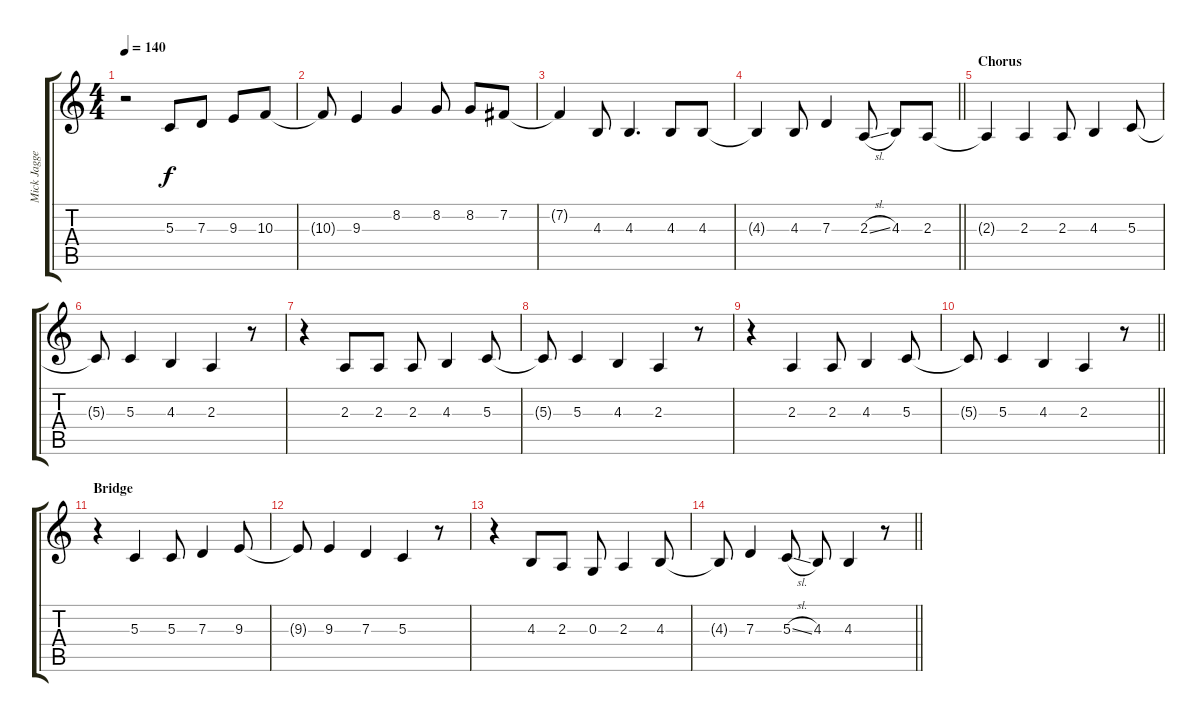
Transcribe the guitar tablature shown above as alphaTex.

\track ("Mick Jagger" "Mick Jagge") {instrument trombone}
\staff {score tabs}
\tuning (E4 B3 G3 D3 A2 E2) {hide}
\ts (4 4)
\tempo 140
\clef g2
\ks c
r.2{dy f} 5.3.8 7.3.8 9.3.8 10.3.8 |
10.3{t}.8 9.3.4 8.2.4 8.2.8 8.2.8 7.2.8 |
7.2{t}.4 4.3.8 4.3.4{d} 4.3.8 4.3.8 |
\barLineRight lightlight
4.3{t}.4 4.3.8 7.3.4 2.3{sl}.8 4.3.8 2.3.8 |
\section ("" "Chorus")
2.3{t}.4 2.3.4 2.3.8 4.3.4 5.3.8 |
5.3{t}.8 5.3.4 4.3.4 2.3.4 r.8 |
r.4 2.3.8 2.3.8 2.3.8 4.3.4 5.3.8 |
5.3{t}.8 5.3.4 4.3.4 2.3.4 r.8 |
r.4 2.3.4 2.3.8 4.3.4 5.3.8 |
\barLineRight lightlight
5.3{t}.8 5.3.4 4.3.4 2.3.4 r.8 |
\section ("" "Bridge")
r.4 5.3.4 5.3.8 7.3.4 9.3.8 |
9.3{t}.8 9.3.4 7.3.4 5.3.4 r.8 |
r.4 4.3.8 2.3.8 0.3.8 2.3.4 4.3.8 |
\barLineRight lightlight
4.3{t}.8 7.3.4 5.3{sl}.8 4.3.8 4.3.4 r.8
